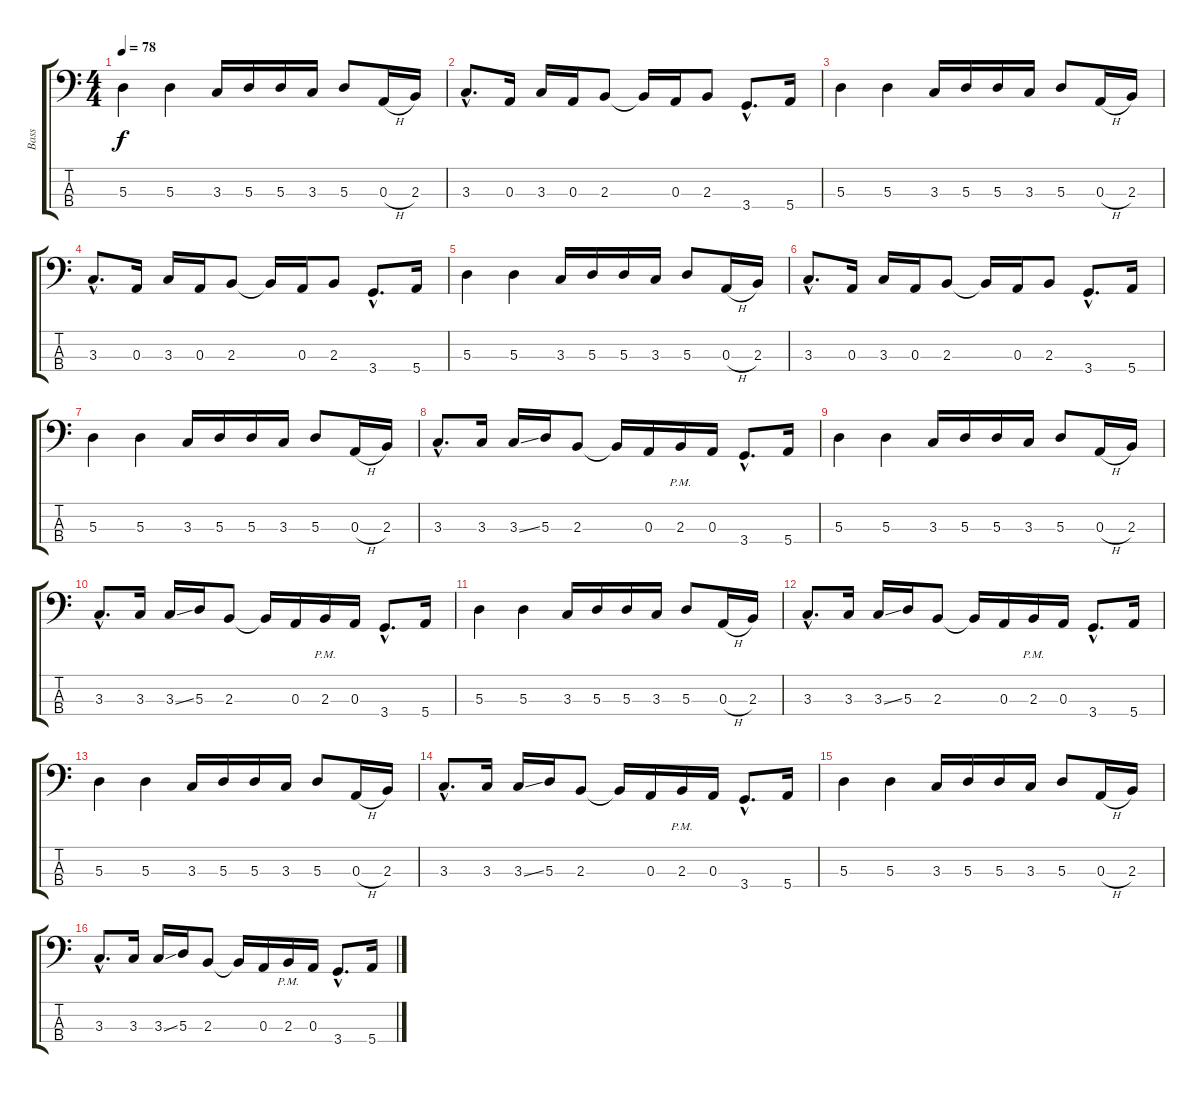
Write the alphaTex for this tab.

\track ("Bass" "Bass") {instrument electricbassfinger}
\staff {score tabs}
\tuning (G2 D2 A1 E1) {hide}
\ts (4 4)
\tempo 78
\clef f4
\ks c
5.3.4{dy f} 5.3.4 3.3.16 5.3.16 5.3.16 3.3.16 5.3.8 0.3{h}.16 2.3.16 |
3.3{hac}.8{d} 0.3.16 3.3.16 0.3.16 2.3.8 2.3{t}.16 0.3.16 2.3.8 3.4{hac}.8{d} 5.4.16 |
5.3.4 5.3.4 3.3.16 5.3.16 5.3.16 3.3.16 5.3.8 0.3{h}.16 2.3.16 |
3.3{hac}.8{d} 0.3.16 3.3.16 0.3.16 2.3.8 2.3{t}.16 0.3.16 2.3.8 3.4{hac}.8{d} 5.4.16 |
5.3.4 5.3.4 3.3.16 5.3.16 5.3.16 3.3.16 5.3.8 0.3{h}.16 2.3.16 |
3.3{hac}.8{d} 0.3.16 3.3.16 0.3.16 2.3.8 2.3{t}.16 0.3.16 2.3.8 3.4{hac}.8{d} 5.4.16 |
5.3.4 5.3.4 3.3.16 5.3.16 5.3.16 3.3.16 5.3.8 0.3{h}.16 2.3.16 |
3.3{hac}.8{d} 3.3.16 3.3{ss}.16 5.3.16 2.3.8 2.3{t}.16 0.3.16 2.3{pm}.16 0.3.16 3.4{hac}.8{d} 5.4.16 |
5.3.4 5.3.4 3.3.16 5.3.16 5.3.16 3.3.16 5.3.8 0.3{h}.16 2.3.16 |
3.3{hac}.8{d} 3.3.16 3.3{ss}.16 5.3.16 2.3.8 2.3{t}.16 0.3.16 2.3{pm}.16 0.3.16 3.4{hac}.8{d} 5.4.16 |
5.3.4 5.3.4 3.3.16 5.3.16 5.3.16 3.3.16 5.3.8 0.3{h}.16 2.3.16 |
3.3{hac}.8{d} 3.3.16 3.3{ss}.16 5.3.16 2.3.8 2.3{t}.16 0.3.16 2.3{pm}.16 0.3.16 3.4{hac}.8{d} 5.4.16 |
5.3.4 5.3.4 3.3.16 5.3.16 5.3.16 3.3.16 5.3.8 0.3{h}.16 2.3.16 |
3.3{hac}.8{d} 3.3.16 3.3{ss}.16 5.3.16 2.3.8 2.3{t}.16 0.3.16 2.3{pm}.16 0.3.16 3.4{hac}.8{d} 5.4.16 |
5.3.4 5.3.4 3.3.16 5.3.16 5.3.16 3.3.16 5.3.8 0.3{h}.16 2.3.16 |
3.3{hac}.8{d} 3.3.16 3.3{ss}.16 5.3.16 2.3.8 2.3{t}.16 0.3.16 2.3{pm}.16 0.3.16 3.4{hac}.8{d} 5.4.16
